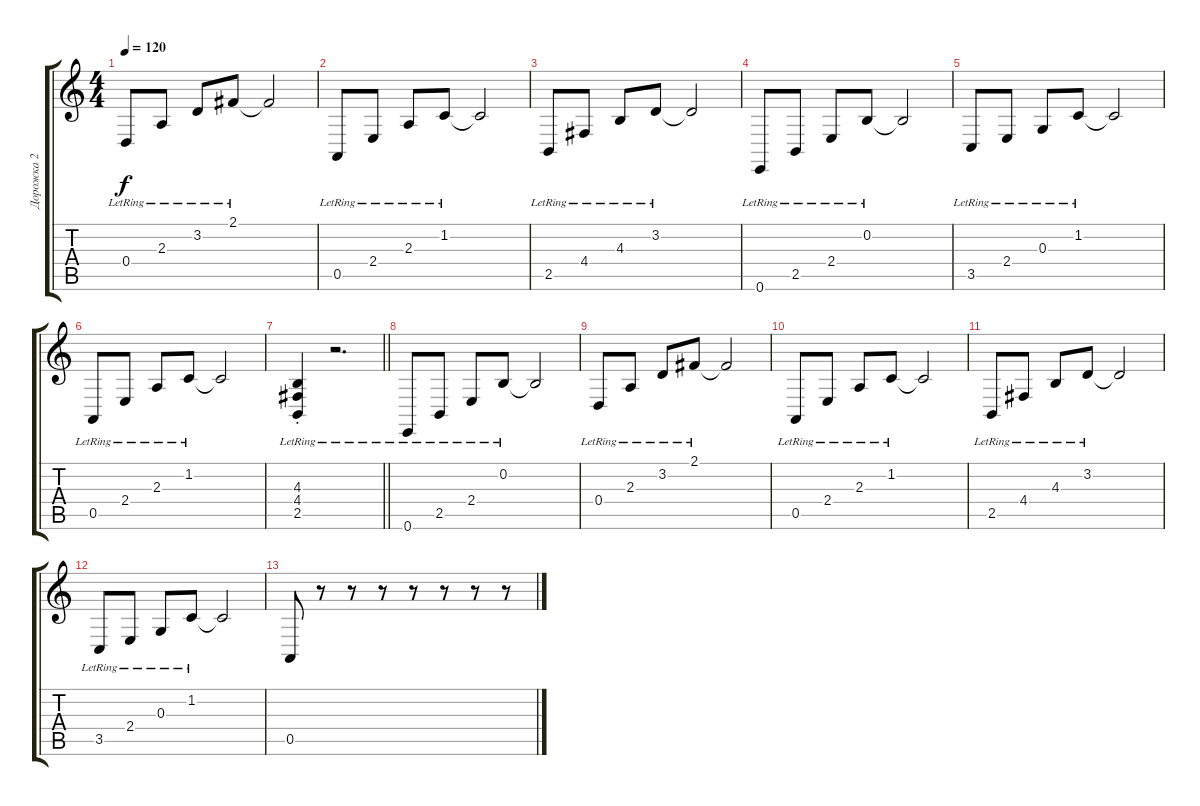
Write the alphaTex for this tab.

\track ("Дорожка 2" "Дорожка 2") {instrument electricgrandpiano}
\staff {score tabs}
\tuning (E4 B3 G3 D3 A2 E2) {hide}
\ts (4 4)
\tempo 120
\clef g2
\ks c
0.4{lr}.8{dy f} 2.3{lr}.8 3.2{lr}.8 2.1{lr}.8 2.1{t}.2 |
0.5{lr}.8 2.4{lr}.8 2.3{lr}.8 1.2{lr}.8 1.2{t}.2 |
2.5{lr}.8 4.4{lr}.8 4.3{lr}.8 3.2{lr}.8 3.2{t}.2 |
0.6{lr}.8 2.5{lr}.8 2.4{lr}.8 0.2{lr}.8 0.2{t}.2 |
3.5{lr}.8 2.4{lr}.8 0.3{lr}.8 1.2{lr}.8 1.2{t}.2 |
0.5{lr}.8 2.4{lr}.8 2.3{lr}.8 1.2{lr}.8 1.2{t}.2 |
\barLineRight lightlight
(4.3{st lr} 4.4{st lr} 2.5{st lr}).4 r.2{d} |
0.6{lr}.8 2.5{lr}.8 2.4{lr}.8 0.2{lr}.8 0.2{t}.2 |
0.4{lr}.8 2.3{lr}.8 3.2{lr}.8 2.1{lr}.8 2.1{t}.2 |
0.5{lr}.8 2.4{lr}.8 2.3{lr}.8 1.2{lr}.8 1.2{t}.2 |
2.5{lr}.8 4.4{lr}.8 4.3{lr}.8 3.2{lr}.8 3.2{t}.2 |
3.5{lr}.8 2.4{lr}.8 0.3{lr}.8 1.2{lr}.8 1.2{t}.2 |
0.5.8 r.8 r.8 r.8 r.8 r.8 r.8 r.8
